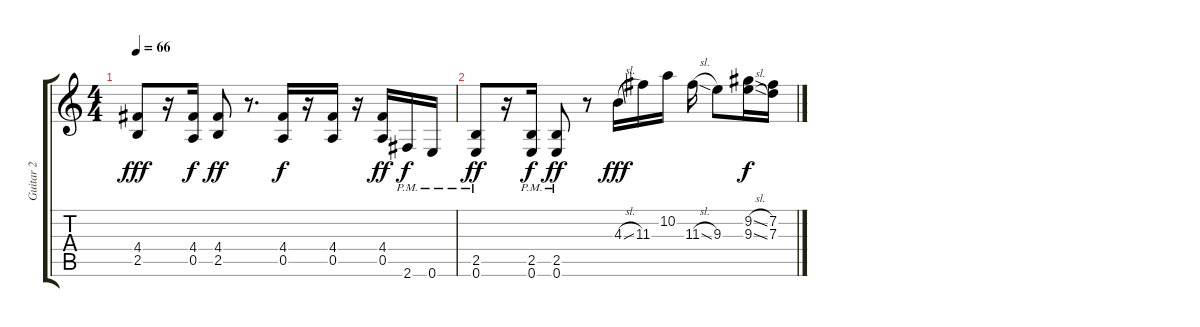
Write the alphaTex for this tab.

\track ("Guitar 2" "Guitar 2") {instrument electricguitarclean}
\staff {score tabs}
\tuning (E4 B3 G3 D3 A2 E2) {hide}
\ts (4 4)
\tempo 66
\clef g2
\ks c
(4.4 2.5).8{dy fff} r.16 (4.4 0.5).16{dy f} (4.4 2.5).8{dy ff} r.8{d} (4.4 0.5).16{dy f} r.16 (4.4 0.5).16 r.16 (4.4 0.5).16{dy ff} 2.6{pm}.16{dy f} 0.6{pm}.16 |
(2.5{pm} 0.6{pm}).8{dy ff} r.16 (2.5{pm} 0.6{pm}).16{dy f} (2.5{pm} 0.6{pm}).8{dy ff} r.8 4.3{sl}.16{dy fff beam merge} 11.3.16 10.2.16{beam split} 11.3{sl}.16 9.3.8{beam merge} (9.2{sl} 9.3{sl}).16{dy f} (7.2 7.3).16
